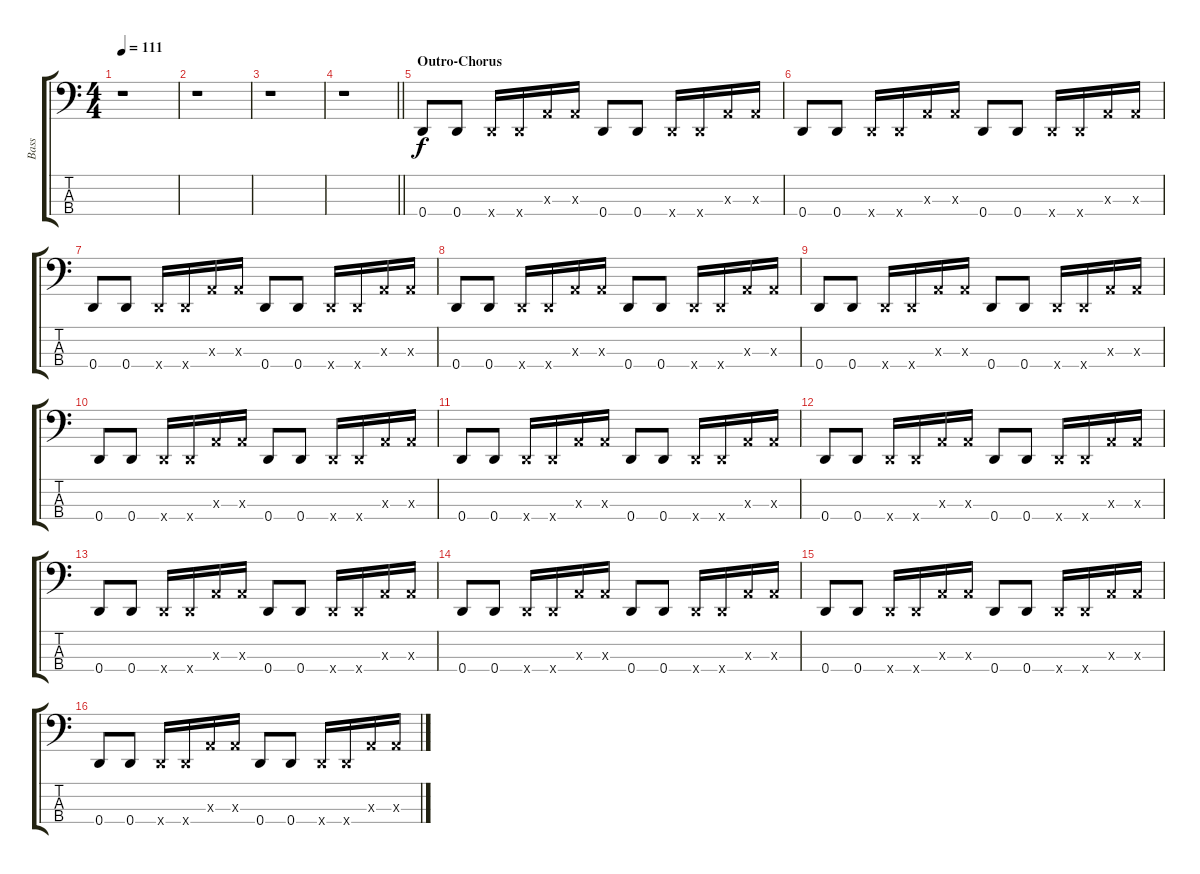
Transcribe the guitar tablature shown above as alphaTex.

\track ("Bass" "Bass") {instrument electricbasspick}
\staff {score tabs}
\tuning (G2 D2 A1 D1) {hide}
\ts (4 4)
\tempo 111
\clef f4
\ks c
r.1{dy f} |
r.1 |
r.1 |
\barLineRight lightlight
r.1 |
\section ("" "Outro-Chorus")
0.4.8 0.4.8 0.4{x}.16 0.4{x}.16 0.3{x}.16 0.3{x}.16 0.4.8 0.4.8 0.4{x}.16 0.4{x}.16 0.3{x}.16 0.3{x}.16 |
0.4.8 0.4.8 0.4{x}.16 0.4{x}.16 0.3{x}.16 0.3{x}.16 0.4.8 0.4.8 0.4{x}.16 0.4{x}.16 0.3{x}.16 0.3{x}.16 |
0.4.8 0.4.8 0.4{x}.16 0.4{x}.16 0.3{x}.16 0.3{x}.16 0.4.8 0.4.8 0.4{x}.16 0.4{x}.16 0.3{x}.16 0.3{x}.16 |
0.4.8 0.4.8 0.4{x}.16 0.4{x}.16 0.3{x}.16 0.3{x}.16 0.4.8 0.4.8 0.4{x}.16 0.4{x}.16 0.3{x}.16 0.3{x}.16 |
0.4.8 0.4.8 0.4{x}.16 0.4{x}.16 0.3{x}.16 0.3{x}.16 0.4.8 0.4.8 0.4{x}.16 0.4{x}.16 0.3{x}.16 0.3{x}.16 |
0.4.8 0.4.8 0.4{x}.16 0.4{x}.16 0.3{x}.16 0.3{x}.16 0.4.8 0.4.8 0.4{x}.16 0.4{x}.16 0.3{x}.16 0.3{x}.16 |
0.4.8 0.4.8 0.4{x}.16 0.4{x}.16 0.3{x}.16 0.3{x}.16 0.4.8 0.4.8 0.4{x}.16 0.4{x}.16 0.3{x}.16 0.3{x}.16 |
0.4.8 0.4.8 0.4{x}.16 0.4{x}.16 0.3{x}.16 0.3{x}.16 0.4.8 0.4.8 0.4{x}.16 0.4{x}.16 0.3{x}.16 0.3{x}.16 |
0.4.8 0.4.8 0.4{x}.16 0.4{x}.16 0.3{x}.16 0.3{x}.16 0.4.8 0.4.8 0.4{x}.16 0.4{x}.16 0.3{x}.16 0.3{x}.16 |
0.4.8 0.4.8 0.4{x}.16 0.4{x}.16 0.3{x}.16 0.3{x}.16 0.4.8 0.4.8 0.4{x}.16 0.4{x}.16 0.3{x}.16 0.3{x}.16 |
0.4.8 0.4.8 0.4{x}.16 0.4{x}.16 0.3{x}.16 0.3{x}.16 0.4.8 0.4.8 0.4{x}.16 0.4{x}.16 0.3{x}.16 0.3{x}.16 |
0.4.8 0.4.8 0.4{x}.16 0.4{x}.16 0.3{x}.16 0.3{x}.16 0.4.8 0.4.8 0.4{x}.16 0.4{x}.16 0.3{x}.16 0.3{x}.16
